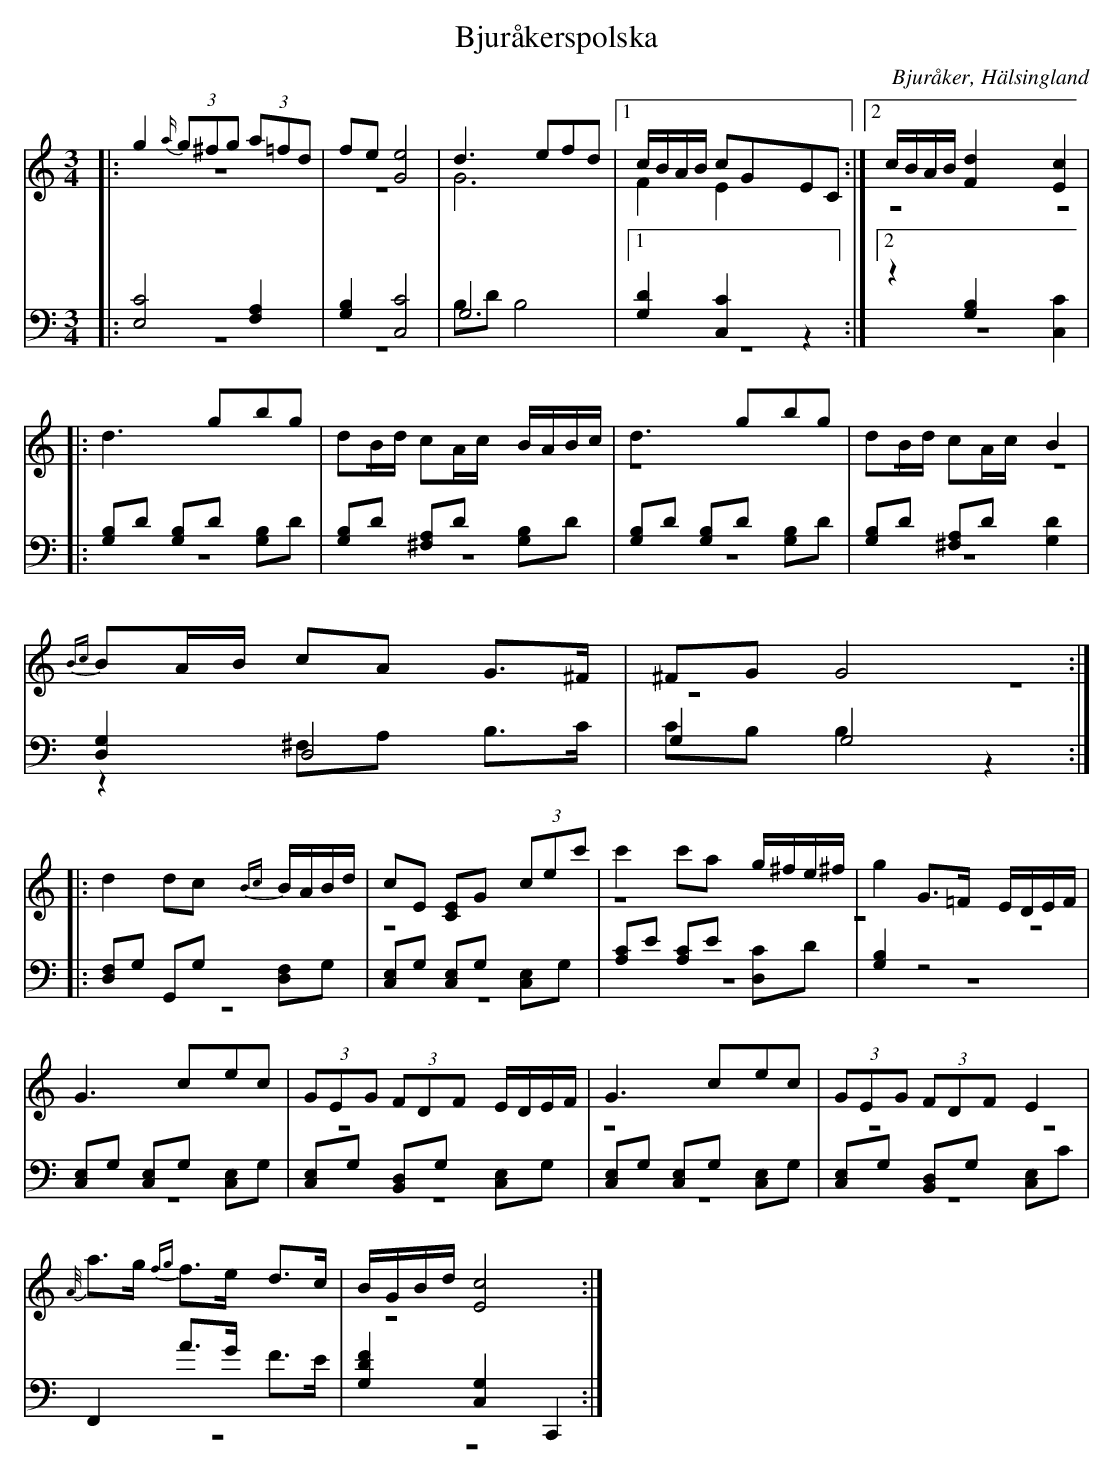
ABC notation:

X:1
T: Bjuråkerspolska
O: Bjuråker, Hälsingland
M: 3/4
L: 1/8
K: C
V:1
V:2 merge
V:3
V:4 merge
V:1
|:g2 {a/} (3g^fg (3a=fd|fe [G4e4]|d3 efd|1 c/B/A/B/ cGEC:|2 c/B/A/B/ [F2d2][E2c2]|
|:d3 gbg| dB/d/ cA/c/ B/A/B/c/| d3 gbg| dB/d/ cA/c/ B2|
{B8/5c8/5}BA/B/ cA G>^F| ^FG G4 :|
|:d2 dc {Bc}B/A/B/d/|cE [CE]G (3cec'|c'2 c'a g/^f/e/^f/|g2 G>=F E/D/E/F/|
G3 cec|(3GEG (3FDF E/D/E/F/|G3 cec|(3GEG (3FDF E2|
{A//}a>g {fg}f>e d>c|B/G/B/d/ [E4c4]:|
V:2
|:z6|z6|G6|1 F2 E2:|2 z6|
|:z6|z6|z6|z6|
z6|z6:|
|:z6|z6|z6|z6|
z6|z6|z6|z6|
z6|z6:|
V:3 clef=bass
|:[E,4C4] [F,2A,2]|[G,2B,2] [C,4C4]|G,6|1 [G,2D2][C,2C2] z2:|2 z2 [G,2B,2][C,2C2]|
|:[G,B,]D [G,B,]D [G,B,]D|[G,B,]D [^F,A,]D [G,B,]D|[G,B,]D [G,B,]D [G,B,]D|[G,B,]D [^F,A,]D [G,2D2]|
[D,2G,2] D,4|G,2 G,4:|
|:[D,F,]G, G,,G, [D,F,]G,|[C,E,]G, [C,E,]G, [C,E,]G,|[A,C]E [A,C]E [D,C]D| [G,2B,2] z4|
[C,E,]G, [C,E,]G, [C,E,]G,|[C,E,]G, [B,,D,]G, [C,E,]G,|[C,E,]G, [C,E,]G, [C,E,]G,|[C,E,]G, [B,,D,]G, [C,E,]C|
F,,2 A>G F>E|[G,2D2F2] [C,2G,2] C,,2:|
V:4 clef=bass
|:z6|z6|B,D B,4|1 z6:|2 z6|
|:z6|z6|z6| z6|
z2 ^F,A, B,>C |CB, B,2 z2:|
|:z6|z6|z6|z6|
z6|z6|z6|z6|
z6|z6:|
